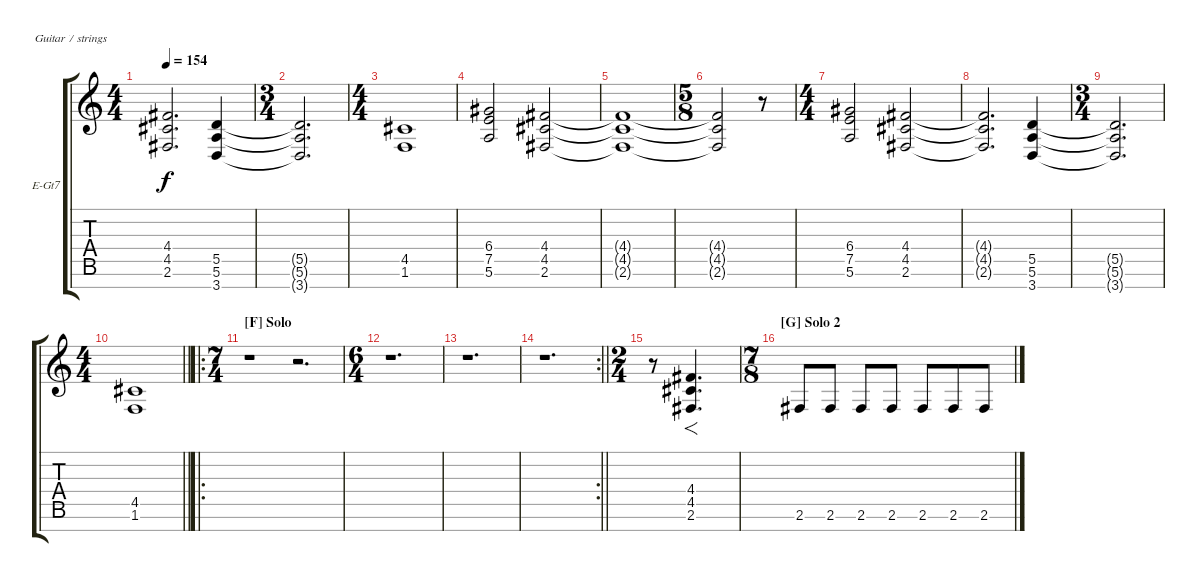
\bracketExtendMode groupsimilarinstruments
\firstSystemTrackNameOrientation horizontal
\otherSystemsTrackNameOrientation horizontal
\track ("Javier Reyes - Rhythm" "E-Gt7") {instrument distortionguitar}
\staff {score tabs}
\tuning (E4 B3 G3 D3 A2 E2 B1)
\ts (4 4)
\tempo 154
\clef g2
\ks c
(4.4{t} 4.5{t} 2.6{t}).2{d dy f} (5.5 5.6 3.7).4 |
\ts (3 4)
\beaming (8 2 2 2 2)
(5.5{t} 5.6{t} 3.7{t}).2{d} |
\ts (4 4)
\beaming (8 2 2 2 2)
(4.5 1.6).1 |
(6.4 7.5 5.6).2 (4.4 4.5 2.6).2 |
(4.4{t} 4.5{t} 2.6{t}).1 |
\ts (5 8)
\beaming (8 2 2 2 2)
(4.4{t} 4.5{t} 2.6{t}).2 r.8 |
\ts (4 4)
\beaming (8 2 2 2 2)
(6.4 7.5 5.6).2 (4.4 4.5 2.6).2 |
(4.4{t} 4.5{t} 2.6{t}).2{d} (5.5 5.6 3.7).4 |
\ts (3 4)
\beaming (8 2 2 2 2)
(5.5{t} 5.6{t} 3.7{t}).2{d} |
\ts (4 4)
\beaming (8 2 2 2 2)
\barLineRight lightlight
(4.5 1.6).1 |
\ro
\ts (7 4)
\beaming (8 2 2 2 8)
\section ("F" "Solo")
r.1 r.2{d} |
\ts (6 4)
\beaming (8 2 2 2 6)
r.1{d} |
r.1{d} |
\rc 2
\barLineRight lightlight
r.1{d} |
\ts (2 4)
\beaming (8 2 2)
r.8 (2.6 4.5 4.4).4{f d} |
\ts (7 8)
\beaming (8 2 2 3)
\section ("G" "Solo 2")
2.6.8 2.6.8 2.6.8 2.6.8 2.6.8 2.6.8 2.6.8
